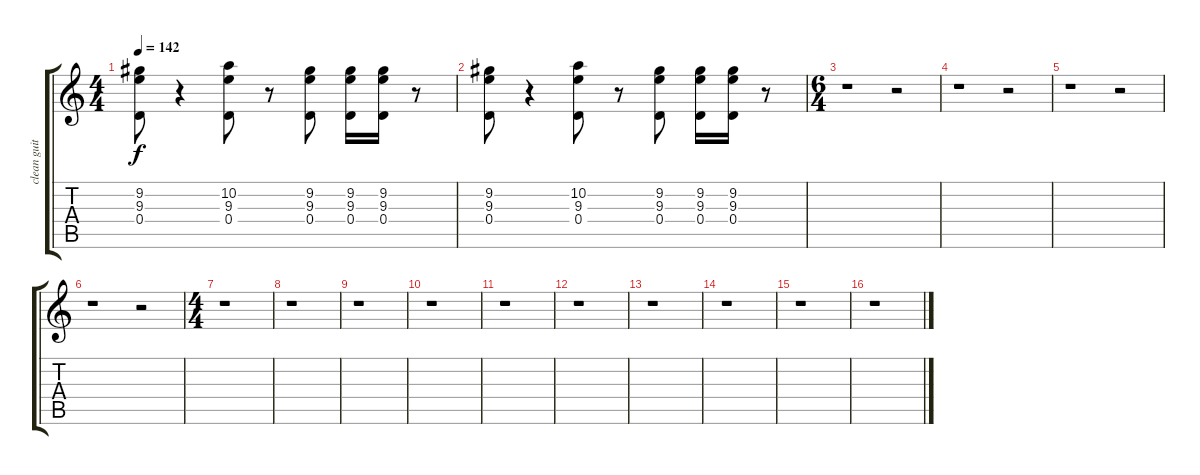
\track ("clean guitar" "clean guit") {instrument electricguitarclean}
\staff {score tabs}
\tuning (E4 B3 G3 D3 A2 E2) {hide}
\ts (4 4)
\tempo 142
\clef g2
\ks c
(9.2 9.3 0.4).8{dy f} r.4 (10.2 9.3 0.4).8 r.8 (9.2 9.3 0.4).8 (9.2 9.3 0.4).16 (9.2 9.3 0.4).16 r.8 |
(9.2 9.3 0.4).8 r.4 (10.2 9.3 0.4).8 r.8 (9.2 9.3 0.4).8 (9.2 9.3 0.4).16 (9.2 9.3 0.4).16 r.8 |
\ts (6 4)
r.1 r.2 |
r.1 r.2 |
r.1 r.2 |
r.1 r.2 |
\ts (4 4)
r.1 |
r.1 |
r.1 |
r.1 |
r.1 |
r.1 |
r.1 |
r.1 |
r.1 |
r.1
